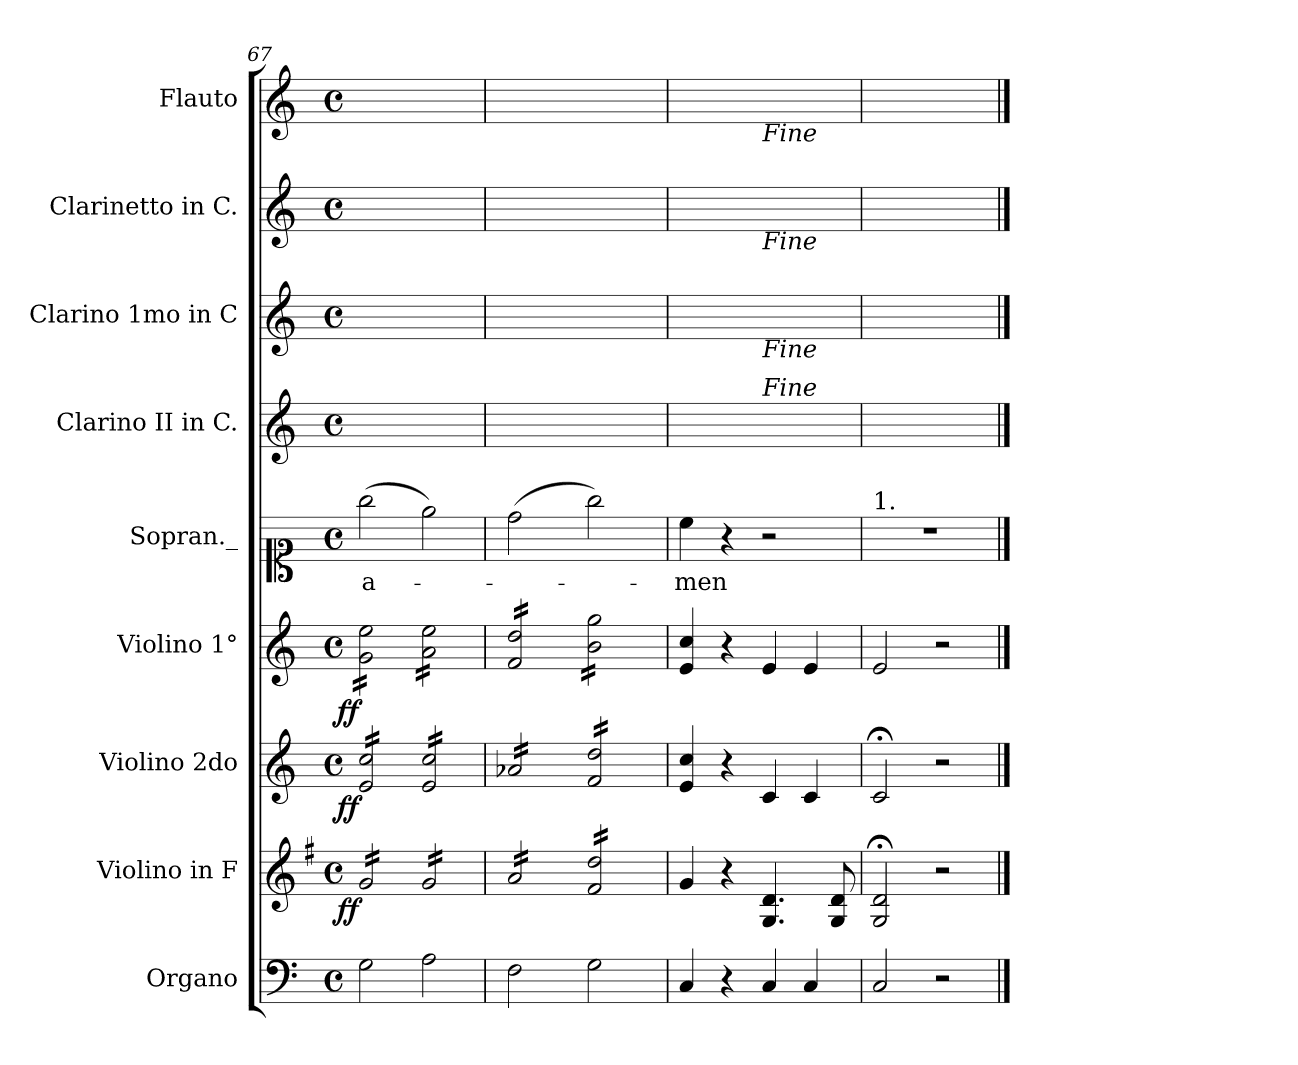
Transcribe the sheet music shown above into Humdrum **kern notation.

**kern	**kern	**dynam	**kern	**dynam	**kern	**dynam	**kern	**text	**kern	**kern	**kern	**kern
*part9	*part8	*part8	*part7	*part7	*part6	*part6	*part5	*part5	*part4	*part3	*part2	*part1
*staff9	*staff8	*staff8	*staff7	*staff7	*staff6	*staff6	*staff5	*staff5	*staff4	*staff3	*staff2	*staff1
*I"Organo	*I"Violino in F	*	*I"Violino 2do	*	*I"Violino 1°	*	*I"Sopran._	*	*I"Clarino II in C.	*I"Clarino 1mo in C	*I"Clarinetto in C.	*I"Flauto
*I'org	*I'vl in F	*	*I'vl 2	*	*I'vl 1	*	*I'S	*	*I'clno 2 in C	*I'clno 1 in C	*I'cl in C	*I'fl
*clefF4	*clefG2	*	*clefG2	*	*clefG2	*	*clefC1	*	*clefG2	*clefG2	*clefG2	*clefG2
*	*ITrd-3c-5	*	*	*	*	*	*	*	*	*	*	*
*k[]	*k[]	*	*k[]	*	*k[]	*	*k[]	*	*k[]	*k[]	*k[]	*k[]
*M4/4	*M4/4	*	*M4/4	*	*M4/4	*	*M4/4	*	*M4/4	*M4/4	*M4/4	*M4/4
*met(c)	*met(c)	*	*met(c)	*	*met(c)	*	*met(c)	*	*met(c)	*met(c)	*met(c)	*met(c)
=67	=67	=67	=67	=67	=67	=67	=67	=67	=67	=67	=67	=67
!	!	!LO:DY:rj	!	!LO:DY:rj	!	!LO:DY:rj	!	!	!	!	!	!
*	*tremolo	*	*	*	*	*	*	*	*	*	*	*
*	*	*	*tremolo	*	*	*	*	*	*	*	*	*
*	*	*	*	*	*tremolo	*	*	*	*	*	*	*
2G\	16cc/LL	ff	16e/ 16cc/LL	ff	16g\ 16ee\LL	ff	(2gg\	a-	2G/yy	2g/yy	2gg\yy	2ggg\yy
.	16cc/	.	16e/ 16cc/	.	16g\ 16ee\	.	.	.	.	.	.	.
.	16cc/	.	16e/ 16cc/	.	16g\ 16ee\	.	.	.	.	.	.	.
.	16cc/	.	16e/ 16cc/	.	16g\ 16ee\	.	.	.	.	.	.	.
.	16cc/	.	16e/ 16cc/	.	16g\ 16ee\	.	.	.	.	.	.	.
.	16cc/	.	16e/ 16cc/	.	16g\ 16ee\	.	.	.	.	.	.	.
.	16cc/	.	16e/ 16cc/	.	16g\ 16ee\	.	.	.	.	.	.	.
.	16cc/JJ	.	16e/ 16cc/JJ	.	16g\ 16ee\JJ	.	.	.	.	.	.	.
2A\	16cc/LL	.	16e/ 16cc/LL	.	16a\ 16ee\LL	.	2ee\)	.	2e/yy	2e/yy	2ee\yy	2eee\yy
.	16cc/	.	16e/ 16cc/	.	16a\ 16ee\	.	.	.	.	.	.	.
.	16cc/	.	16e/ 16cc/	.	16a\ 16ee\	.	.	.	.	.	.	.
.	16cc/	.	16e/ 16cc/	.	16a\ 16ee\	.	.	.	.	.	.	.
.	16cc/	.	16e/ 16cc/	.	16a\ 16ee\	.	.	.	.	.	.	.
.	16cc/	.	16e/ 16cc/	.	16a\ 16ee\	.	.	.	.	.	.	.
.	16cc/	.	16e/ 16cc/	.	16a\ 16ee\	.	.	.	.	.	.	.
.	16cc/JJ	.	16e/ 16cc/JJ	.	16a\ 16ee\JJ	.	.	.	.	.	.	.
=68	=68	=68	=68	=68	=68	=68	=68	=68	=68	=68	=68	=68
2F\	16dd/LL	.	16a-X/LL	.	16f/ 16dd/LL	.	(2dd\	.	2c/yy	2c/yy	4.cc\yy	4.ddd\yy
.	16dd/	.	16a-X/	.	16f/ 16dd/	.	.	.	.	.	.	.
.	16dd/	.	16a-X/	.	16f/ 16dd/	.	.	.	.	.	.	.
.	16dd/	.	16a-X/	.	16f/ 16dd/	.	.	.	.	.	.	.
.	16dd/	.	16a-X/	.	16f/ 16dd/	.	.	.	.	.	.	.
.	16dd/	.	16a-X/	.	16f/ 16dd/	.	.	.	.	.	.	.
.	16dd/	.	16a-X/	.	16f/ 16dd/	.	.	.	.	.	8cc\yy	8ddd\yy
.	16dd/JJ	.	16a-X/JJ	.	16f/ 16dd/JJ	.	.	.	.	.	.	.
2G\	16b/ 16gg/LL	.	16f/ 16dd/LL	.	16b\ 16gg\LL	.	2gg\)	.	2G/yy	2g/yy	4.b\yy	4.ggg\yy
.	16b/ 16gg/	.	16f/ 16dd/	.	16b\ 16gg\	.	.	.	.	.	.	.
.	16b/ 16gg/	.	16f/ 16dd/	.	16b\ 16gg\	.	.	.	.	.	.	.
.	16b/ 16gg/	.	16f/ 16dd/	.	16b\ 16gg\	.	.	.	.	.	.	.
.	16b/ 16gg/	.	16f/ 16dd/	.	16b\ 16gg\	.	.	.	.	.	.	.
.	16b/ 16gg/	.	16f/ 16dd/	.	16b\ 16gg\	.	.	.	.	.	.	.
.	16b/ 16gg/	.	16f/ 16dd/	.	16b\ 16gg\	.	.	.	.	.	8b\yy	8ggg\yy
.	16b/ 16gg/JJ	.	16f/ 16dd/JJ	.	16b\ 16gg\JJ	.	.	.	.	.	.	.
*	*	*	*	*	*Xtremolo	*	*	*	*	*	*	*
*	*	*	*Xtremolo	*	*	*	*	*	*	*	*	*
*	*Xtremolo	*	*	*	*	*	*	*	*	*	*	*
=69	=69	=69	=69	=69	=69	=69	=69	=69	=69	=69	=69	=69
4C/	4cc/	.	4e/ 4cc/	.	4e/ 4cc/	.	4cc\	-men	4c/yy	4c/yy	4cc\yy	4ccc\yy
4r	4r	.	4r	.	4r	.	4r	.	4ryy	4ryy	4ryy	4ryy
!	!	!	!	!	!	!	!	!	!	!	!	!LO:TX:b:i:t=Fine
!	!	!	!	!	!	!	!	!	!	!	!LO:TX:b:i:t=Fine	!
!	!	!	!	!	!	!	!	!	!	!LO:TX:b:i:t=Fine	!	!
!	!	!	!	!	!	!	!	!	!LO:TX:a:i:t=Fine	!	!	!
4C/	4.c/ 4.g/	.	4c/	.	4e/	.	2r	.	2ryy	2ryy	2ryy	2ryy
4C/	.	.	4c/	.	4e/	.	.	.	.	.	.	.
.	8c/ 8g/	.	.	.	.	.	.	.	.	.	.	.
=70	=70	=70	=70	=70	=70	=70	=70	=70	=70	=70	=70	=70
!	!	!	!	!	!	!	!LO:TX:a:t=1.	!	!	!	!	!
2C/	2c;</ 2g;</	.	2c;</	.	2e/	.	1r	.	1ryy	1ryy	1ryy	1ryy
2r	2r	.	2r	.	2r	.	.	.	.	.	.	.
==	==	==	==	==	==	==	==	==	==	==	==	==
*-	*-	*-	*-	*-	*-	*-	*-	*-	*-	*-	*-	*-
